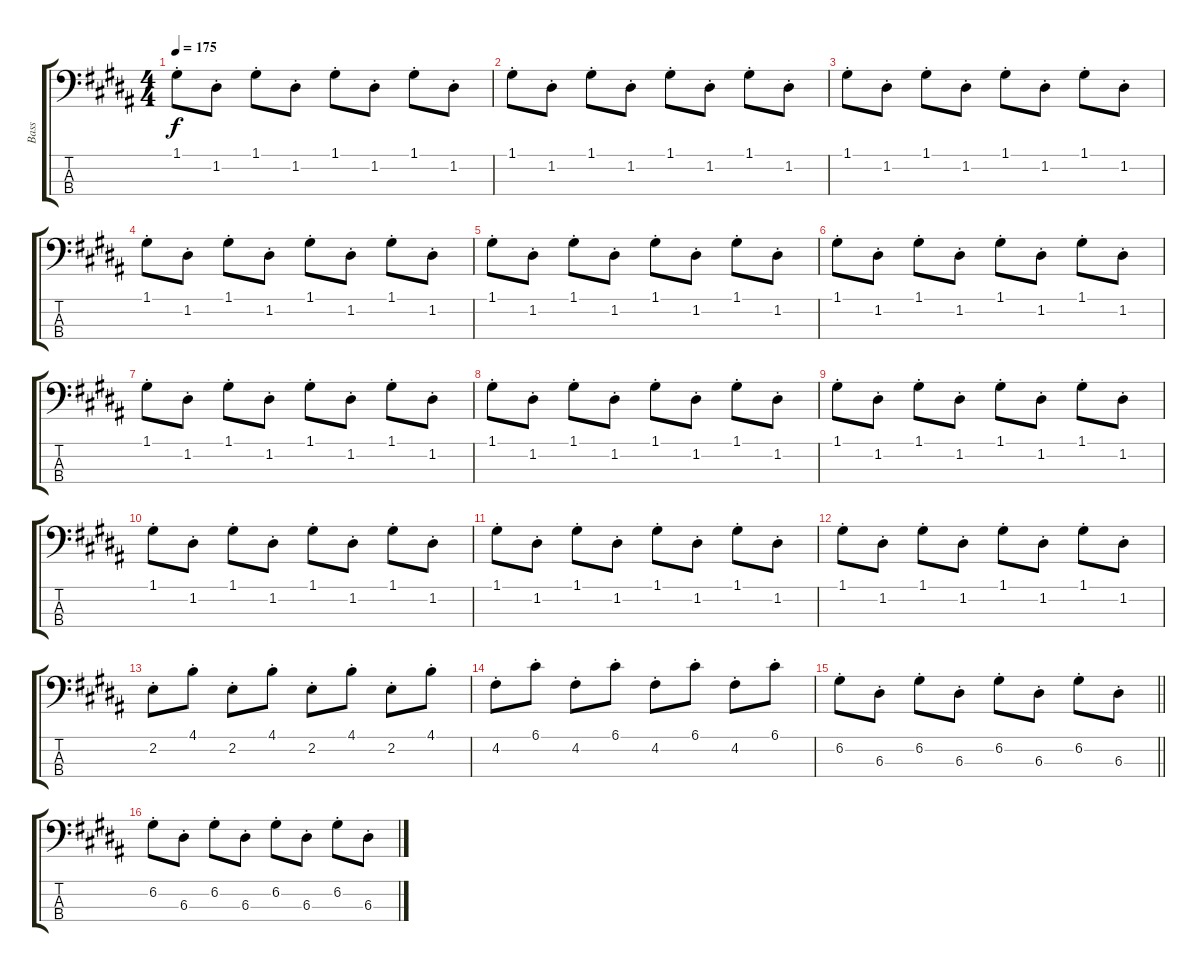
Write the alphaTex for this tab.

\track ("Bass" "Bass") {instrument synthbass1}
\staff {score tabs}
\tuning (G2 D2 A1 E1) {hide}
\ts (4 4)
\tempo 175
\clef f4
\ks b
1.1{st}.8{dy f} 1.2{st}.8 1.1{st}.8 1.2{st}.8 1.1{st}.8 1.2{st}.8 1.1{st}.8 1.2{st}.8 |
\ks g#minor
1.1{st}.8 1.2{st}.8 1.1{st}.8 1.2{st}.8 1.1{st}.8 1.2{st}.8 1.1{st}.8 1.2{st}.8 |
1.1{st}.8 1.2{st}.8 1.1{st}.8 1.2{st}.8 1.1{st}.8 1.2{st}.8 1.1{st}.8 1.2{st}.8 |
\ks b
1.1{st}.8 1.2{st}.8 1.1{st}.8 1.2{st}.8 1.1{st}.8 1.2{st}.8 1.1{st}.8 1.2{st}.8 |
\ks g#minor
1.1{st}.8 1.2{st}.8 1.1{st}.8 1.2{st}.8 1.1{st}.8 1.2{st}.8 1.1{st}.8 1.2{st}.8 |
1.1{st}.8 1.2{st}.8 1.1{st}.8 1.2{st}.8 1.1{st}.8 1.2{st}.8 1.1{st}.8 1.2{st}.8 |
1.1{st}.8 1.2{st}.8 1.1{st}.8 1.2{st}.8 1.1{st}.8 1.2{st}.8 1.1{st}.8 1.2{st}.8 |
\ks b
1.1{st}.8 1.2{st}.8 1.1{st}.8 1.2{st}.8 1.1{st}.8 1.2{st}.8 1.1{st}.8 1.2{st}.8 |
\ks g#minor
1.1{st}.8 1.2{st}.8 1.1{st}.8 1.2{st}.8 1.1{st}.8 1.2{st}.8 1.1{st}.8 1.2{st}.8 |
1.1{st}.8 1.2{st}.8 1.1{st}.8 1.2{st}.8 1.1{st}.8 1.2{st}.8 1.1{st}.8 1.2{st}.8 |
1.1{st}.8 1.2{st}.8 1.1{st}.8 1.2{st}.8 1.1{st}.8 1.2{st}.8 1.1{st}.8 1.2{st}.8 |
\ks b
1.1{st}.8 1.2{st}.8 1.1{st}.8 1.2{st}.8 1.1{st}.8 1.2{st}.8 1.1{st}.8 1.2{st}.8 |
\ks g#minor
2.2{st}.8 4.1{st}.8 2.2{st}.8 4.1{st}.8 2.2{st}.8 4.1{st}.8 2.2{st}.8 4.1{st}.8 |
4.2{st}.8 6.1{st}.8 4.2{st}.8 6.1{st}.8 4.2{st}.8 6.1{st}.8 4.2{st}.8 6.1{st}.8 |
\barLineRight lightlight
6.2{st}.8 6.3{st}.8 6.2{st}.8 6.3{st}.8 6.2{st}.8 6.3{st}.8 6.2{st}.8 6.3{st}.8 |
\ks b
6.2{st}.8 6.3{st}.8 6.2{st}.8 6.3{st}.8 6.2{st}.8 6.3{st}.8 6.2{st}.8 6.3{st}.8
